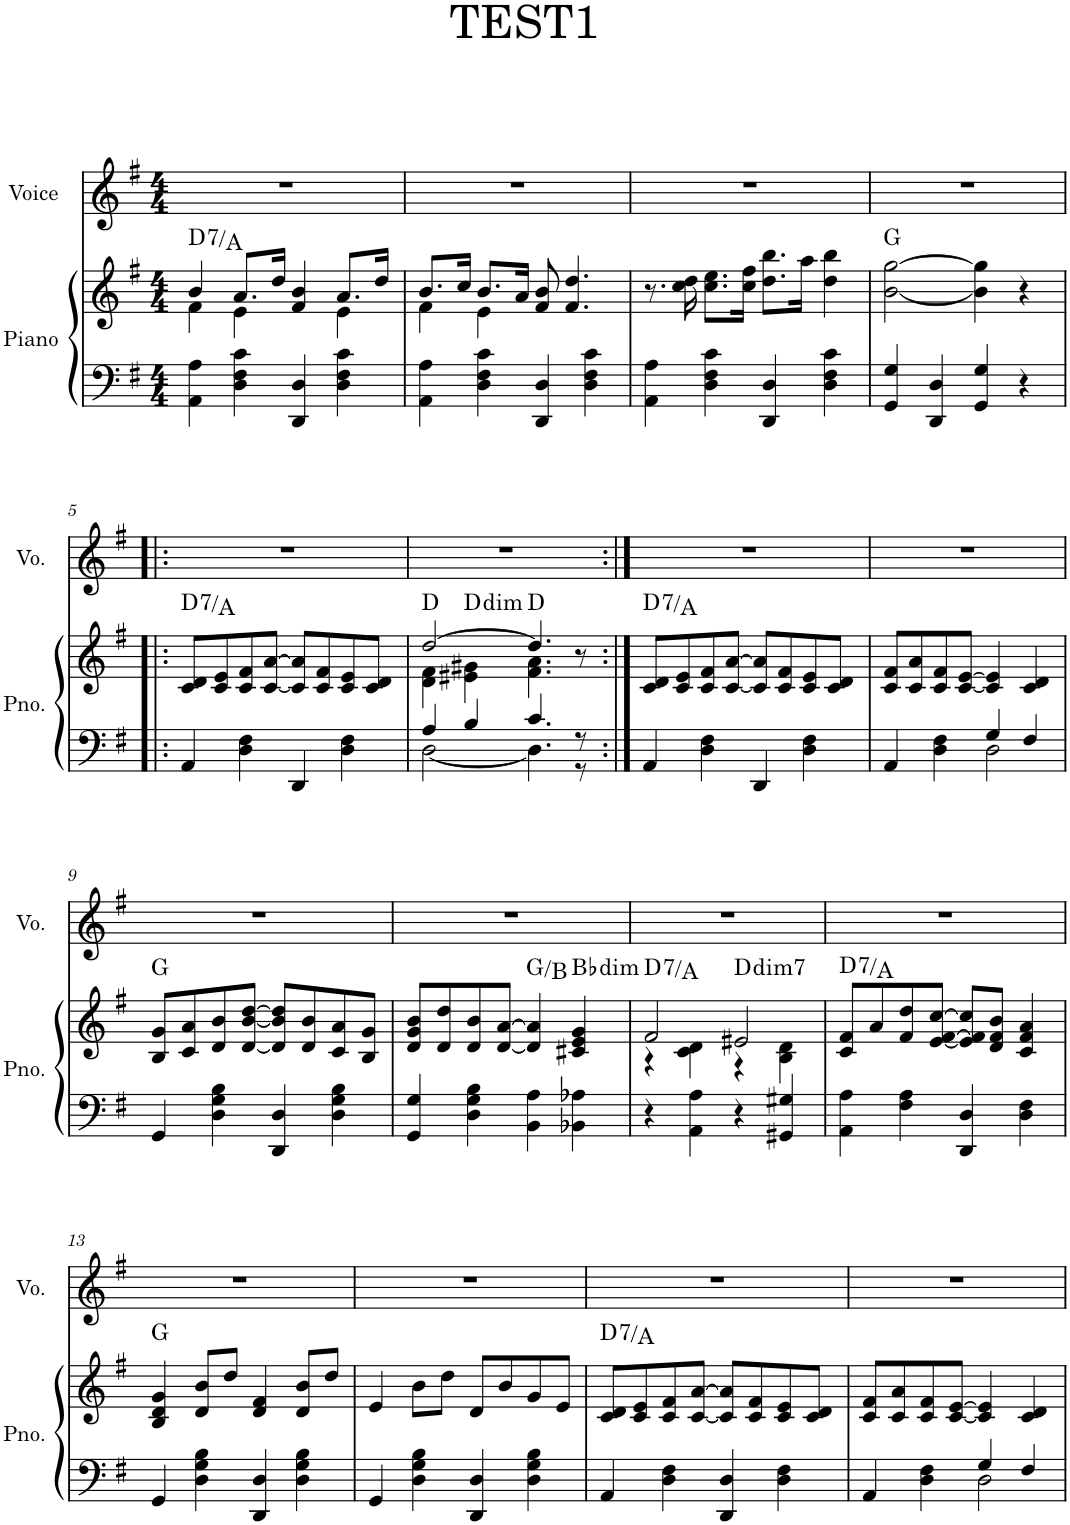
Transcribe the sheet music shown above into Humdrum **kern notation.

**kern	**kern	**harte	**kern
*part2	*part2	*part2	*part1
*staff3	*staff2	*	*staff1
*I"Piano	*	*	*I"Voice
*I'Pno.	*	*	*I'Vo.
*clefF4	*clefG2	*	*clefG2
*k[f#]	*k[f#]	*	*k[f#]
*M4/4	*M4/4	*	*M4/4
=1	=1	=1	=1
*	*^	*	*
!	!	!	!LO:H:kt=7	!
4AA\ 4A\	4b/	4f#\	D:7/5	1r
4D\ 4F#\ 4c\	8.a/L	4e\	.	.
.	16dd/Jk	.	.	.
4DD/ 4D/	4f#/ 4b/	4ryy	.	.
4D\ 4F#\ 4c\	8.a/L	4e\	.	.
.	16dd/Jk	.	.	.
=2	=2	=2	=2	=2
4AA\ 4A\	8.b/L	4f#\	.	1r
.	16cc/Jk	.	.	.
4D\ 4F#\ 4c\	8.b/L	4e\	.	.
.	16a/Jk	.	.	.
4DD/ 4D/	8f#/ 8b/	2ryy	.	.
.	4.f#/ 4.dd/	.	.	.
4D\ 4F#\ 4c\	.	.	.	.
*	*v	*v	*	*
=3	=3	=3	=3
4AA\ 4A\	8.r	.	1r
.	16cc\ 16dd\	.	.
4D\ 4F#\ 4c\	8.cc\ 8.ee\L	.	.
.	16cc\ 16ff#\Jk	.	.
4DD/ 4D/	8.dd\ 8.bb\L	.	.
.	16aa\Jk	.	.
4D\ 4F#\ 4c\	4dd\ 4bb\	.	.
=4	=4	=4	=4
4GG/ 4G/	[2b\ [2gg\	G:maj	1r
4DD/ 4D/	.	.	.
4GG/ 4G/	4b\] 4gg\]	.	.
4r	4r	.	.
!!LO:LB:g=z
=5!|:	=5!|:	=5!|:	=5!|:
!	!	!LO:H:kt=7	!
4AA/	8c/ 8d/L	D:7/5	1r
.	8c/ 8e/	.	.
4D\ 4F#\	8c/ 8f#/	.	.
.	[8c/ [8a/J	.	.
4DD/	8c/] 8a/]L	.	.
.	8c/ 8f#/	.	.
4D\ 4F#\	8c/ 8e/	.	.
.	8c/ 8d/J	.	.
=6	=6	=6	=6
*^	*^	*	*
[2D\	4A/	[2dd/	4d\ 4f#\	D:maj	1r
!	!	!	!	!LO:H:kt=dim	!
.	4B/	.	4e#X\ 4g#X\	D:dim	.
4.D\]	4.c/	4.dd/]	4.f#\ 4.a\	D:maj	.
8r	8r	8r	8ryy	.	.
=7:|!	=7:|!	=7:|!	=7:|!	=7:|!	=7:|!
!	!	!	!	!LO:H:kt=7	!
*v	*v	*	*	*	*
*	*v	*v	*	*
4AA/	8c/ 8d/L	D:7/5	1r
.	8c/ 8e/	.	.
4D\ 4F#\	8c/ 8f#/	.	.
.	[8c/ [8a/J	.	.
4DD/	8c/] 8a/]L	.	.
.	8c/ 8f#/	.	.
4D\ 4F#\	8c/ 8e/	.	.
.	8c/ 8d/J	.	.
=8	=8	=8	=8
*^	*	*	*
4AA/	2ryy	8c/ 8f#/L	.	1r
.	.	8c/ 8a/	.	.
4D\ 4F#\	.	8c/ 8f#/	.	.
.	.	[8c/ [8e/J	.	.
4G/	2D\	4c/] 4e/]	.	.
4F#/	.	4c/ 4d/	.	.
*v	*v	*	*	*
!!LO:LB:g=z
=9	=9	=9	=9
4GG/	8B/ 8g/L	G:maj	1r
.	8c/ 8a/	.	.
4D\ 4G\ 4B\	8d/ 8b/	.	.
.	[8d/ [8b/ [8dd/J	.	.
4DD/ 4D/	8d/] 8b/] 8dd/]L	.	.
.	8d/ 8b/	.	.
4D\ 4G\ 4B\	8c/ 8a/	.	.
.	8B/ 8g/J	.	.
=10	=10	=10	=10
4GG/ 4G/	8d/ 8g/ 8b/L	.	1r
.	8d/ 8dd/	.	.
4D\ 4G\ 4B\	8d/ 8b/	.	.
.	[8d/ [8a/J	.	.
4BB\ 4A\	4d/] 4a/]	G:maj/3	.
!	!	!LO:H:kt=dim	!
4BB-X\ 4A-X\	4c#X/ 4e/ 4g/	Bb:dim	.
=11	=11	=11	=11
*	*^	*	*
!	!	!	!LO:H:kt=7	!
4r	2f#/	4r	D:7/5	1r
4AA\ 4A\	.	4c\ 4d\	.	.
!	!	!	!LO:H:kt=dim7	!
4r	2e#X/	4r	D:dim7	.
4GG#X/ 4G#X/	.	4B\ 4d\	.	.
=12	=12	=12	=12	=12
!	!	!	!LO:H:kt=7	!
*	*v	*v	*	*
4AA\ 4A\	8c/ 8f#/L	D:7/5	1r
.	8a/	.	.
4F#\ 4A\	8f#/ 8dd/	.	.
.	[8e/ [8f#/ [8cc/J	.	.
4DD/ 4D/	8e/] 8f#/] 8cc/]L	.	.
.	8d/ 8f#/ 8b/J	.	.
4D\ 4F#\	4c/ 4f#/ 4a/	.	.
!!LO:LB:g=z
=13	=13	=13	=13
4GG/	4B/ 4d/ 4g/	G:maj	1r
4D\ 4G\ 4B\	8d/ 8b/L	.	.
.	8dd/J	.	.
4DD/ 4D/	4d/ 4f#/	.	.
4D\ 4G\ 4B\	8d/ 8b/L	.	.
.	8dd/J	.	.
=14	=14	=14	=14
4GG/	4e/	.	1r
4D\ 4G\ 4B\	8b\L	.	.
.	8dd\J	.	.
4DD/ 4D/	8d/L	.	.
.	8b/	.	.
4D\ 4G\ 4B\	8g/	.	.
.	8e/J	.	.
=15	=15	=15	=15
!	!	!LO:H:kt=7	!
4AA/	8c/ 8d/L	D:7/5	1r
.	8c/ 8e/	.	.
4D\ 4F#\	8c/ 8f#/	.	.
.	[8c/ [8a/J	.	.
4DD/ 4D/	8c/] 8a/]L	.	.
.	8c/ 8f#/	.	.
4D\ 4F#\	8c/ 8e/	.	.
.	8c/ 8d/J	.	.
=16	=16	=16	=16
*^	*	*	*
4AA/	2ryy	8c/ 8f#/L	.	1r
.	.	8c/ 8a/	.	.
4D\ 4F#\	.	8c/ 8f#/	.	.
.	.	[8c/ [8e/J	.	.
4G/	2D\	4c/] 4e/]	.	.
4F#/	.	4c/ 4d/	.	.
*v	*v	*	*	*
=	=	=	=
*-	*-	*-	*-
